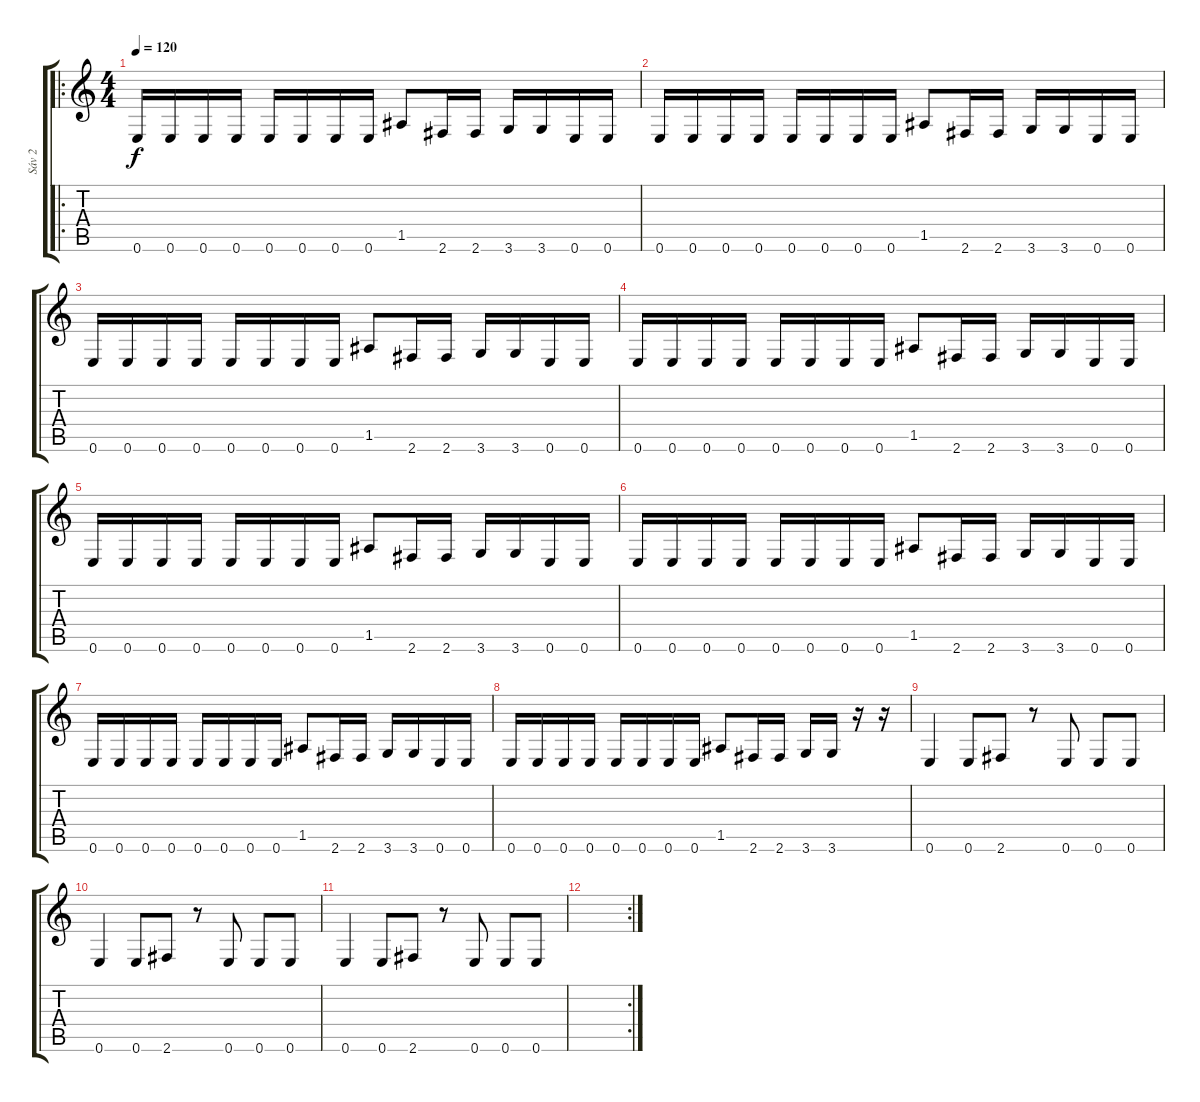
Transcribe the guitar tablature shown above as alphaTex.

\track ("Sáv 2" "Sáv 2") {instrument distortionguitar}
\staff {score tabs}
\tuning (E4 B3 G3 D3 A2 E2) {hide}
\ro
\ts (4 4)
\tempo 120
\clef g2
\ks c
0.6.16{dy f} 0.6.16 0.6.16 0.6.16 0.6.16 0.6.16 0.6.16 0.6.16 1.5.8 2.6.16 2.6.16 3.6.16 3.6.16 0.6.16 0.6.16 |
0.6.16 0.6.16 0.6.16 0.6.16 0.6.16 0.6.16 0.6.16 0.6.16 1.5.8 2.6.16 2.6.16 3.6.16 3.6.16 0.6.16 0.6.16 |
0.6.16 0.6.16 0.6.16 0.6.16 0.6.16 0.6.16 0.6.16 0.6.16 1.5.8 2.6.16 2.6.16 3.6.16 3.6.16 0.6.16 0.6.16 |
0.6.16 0.6.16 0.6.16 0.6.16 0.6.16 0.6.16 0.6.16 0.6.16 1.5.8 2.6.16 2.6.16 3.6.16 3.6.16 0.6.16 0.6.16 |
0.6.16 0.6.16 0.6.16 0.6.16 0.6.16 0.6.16 0.6.16 0.6.16 1.5.8 2.6.16 2.6.16 3.6.16 3.6.16 0.6.16 0.6.16 |
0.6.16 0.6.16 0.6.16 0.6.16 0.6.16 0.6.16 0.6.16 0.6.16 1.5.8 2.6.16 2.6.16 3.6.16 3.6.16 0.6.16 0.6.16 |
0.6.16 0.6.16 0.6.16 0.6.16 0.6.16 0.6.16 0.6.16 0.6.16 1.5.8 2.6.16 2.6.16 3.6.16 3.6.16 0.6.16 0.6.16 |
0.6.16 0.6.16 0.6.16 0.6.16 0.6.16 0.6.16 0.6.16 0.6.16 1.5.8 2.6.16 2.6.16 3.6.16 3.6.16 r.16 r.16 |
0.6.4 0.6.8 2.6.8 r.8 0.6.8 0.6.8 0.6.8 |
0.6.4 0.6.8 2.6.8 r.8 0.6.8 0.6.8 0.6.8 |
0.6.4 0.6.8 2.6.8 r.8 0.6.8 0.6.8 0.6.8 |
\rc 2
